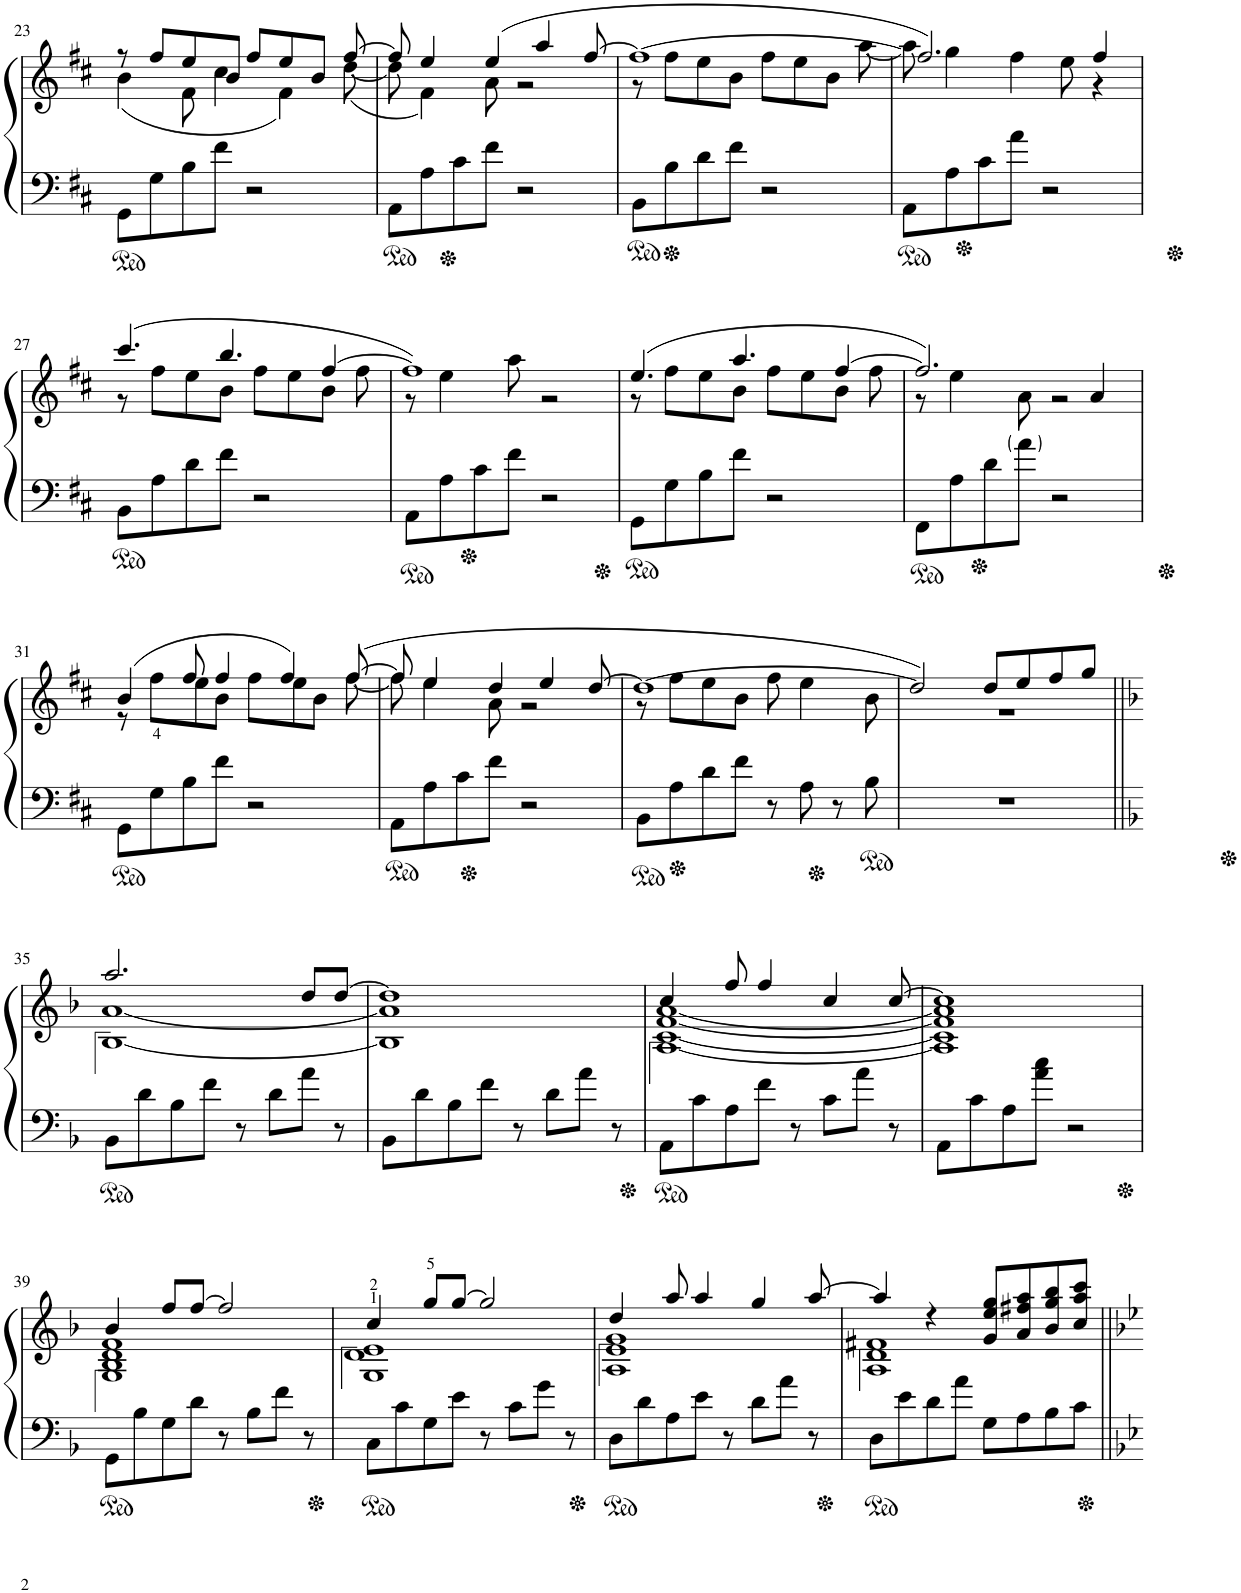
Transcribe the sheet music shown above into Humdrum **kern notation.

**kern	**kern
*part1	*part1
*staff2	*staff1
*I"Piano	*
*I'Pno.	*
!!LO:PB:g=z
*clefF4	*clefG2
*k[f#c#]	*k[f#c#]
*M4/4	*M4/4
=23	=23
*	*^
8GG\L	8r	(4b\
8G\	8ff#/L	.
8B\	8ee/	8f#\
8f#\J	8b/J	4cc#\
2r	8ff#/L	.
.	8ee/	4f#\)
.	8b/J	.
.	[8ff#/	([8dd\
=24	=24	=24
8AA\L	8ff#/]	8dd\]
8A\	4ee/	4f#\)
8c#\	.	.
8f#\J	(4ee/	8a\
2r	.	2r
.	4aa/	.
.	[8ff#/	.
=25	=25	=25
8BB\L	1ff#_	8r
8B\	.	8ff#\L
8d\	.	8ee\
8f#\J	.	8b\J
2r	.	8ff#\L
.	.	8ee\
.	.	8b\J
.	.	[8aa\
=26	=26	=26
8AA\L	2.ff#/])	8aa\]
8A\	.	4gg\
8c#\	.	.
8a\J	.	4ff#\
2r	.	.
.	.	8ee\
.	4ff#/	4r
!!LO:LB:g=z	!!
=27	=27	=27
8BB\L	(4.ccc#/	8r
8A\	.	8ff#\L
8d\	.	8ee\
8f#\J	4.bb/	8b\J
2r	.	8ff#\L
.	.	8ee\
.	[4ff#/	8b\J
.	.	8ff#\
=28	=28	=28
8AA\L	1ff#])	8r
8A\	.	4ee\
8c#\	.	.
8f#\J	.	8aa\
2r	.	2r
=29	=29	=29
8GG\L	(4.ee/	8r
8G\	.	8ff#\L
8B\	.	8ee\
8f#\J	4.aa/	8b\J
2r	.	8ff#\L
.	.	8ee\
.	[4ff#/	8b\J
.	.	8ff#\
=30	=30	=30
8FF#\L	2.ff#/])	8r
8A\	.	4ee\
8d\	.	.
8a\J	.	8a\
2r	.	2r
.	4a/	.
!!LO:LB:g=z	!!
=31	=31	=31
8GG\L	(4b/	8r
8G\	.	8ff#\L
8B\	8ff#/	8ee\
8f#\J	4ff#/	8b\J
2r	.	8ff#\L
.	4ff#/)	8ee\
.	.	8b\J
.	([8ff#/	[8ff#\
=32	=32	=32
8AA\L	8ff#/]	8ff#\]
8A\	4ee/	4ee\
8c#\	.	.
8f#\J	4dd/	8a\
2r	.	2r
.	4ee/	.
.	[8dd/	.
=33	=33	=33
8BB\L	1dd_	8r
8A\	.	8ff#\L
8d\	.	8ee\
8f#\J	.	8b\J
8r	.	8ff#\
8A\	.	4ee\
8r	.	.
8B\	.	8b\
=34	=34	=34
1r	2dd/])	1r
.	8dd/L	.
.	8ee/	.
.	8ff#/	.
.	8gg/J	.
!!LO:LB:g=z	!!
=35||	=35||	=35||
*k[b-]	*k[b-]	*
8BB-\L	2.aa/	[1B- [1a
8d\	.	.
8B-\	.	.
8f\J	.	.
8r	.	.
8d\L	.	.
8a\J	8dd/L	.
8r	[8dd/J	.
=36	=36	=36
8BB-\L	1dd]	1B-] 1a]
8d\	.	.
8B-\	.	.
8f\J	.	.
8r	.	.
8d\L	.	.
8a\J	.	.
8r	.	.
=37	=37	=37
8AA\L	4cc/	[1A [1c [1f [1a
8c\	.	.
8A\	8ff/	.
8f\J	4ff/	.
8r	.	.
8c\L	4cc/	.
8a\J	.	.
8r	[8cc/	.
=38	=38	=38
8AA\L	1cc]	1A] 1c] 1f] 1a]
8c\	.	.
8A\	.	.
8a\ 8cc\J	.	.
2r	.	.
!!LO:LB:g=z	!!
=39	=39	=39
8GG\L	4b-/	1G 1B- 1d 1f
8B-\	.	.
8G\	8ff/L	.
8d\J	[8ff/J	.
8r	2ff/]	.
8B-\L	.	.
8f\J	.	.
8r	.	.
=40	=40	=40
8C\L	4cc/	1G> 1d> 1e>
8c\	.	.
8G\	8gg/L	.
8e\J	[8gg/J	.
8r	2gg/]	.
8c\L	.	.
8g\J	.	.
8r	.	.
=41	=41	=41
8D\L	4dd/	1A 1e 1g
8d\	.	.
8A\	8aa/	.
8e\J	4aa/	.
8r	.	.
8d\L	4gg/	.
8a\J	.	.
8r	[8aa/	.
=42	=42	=42
8D\L	4aa/]	1A 1d 1f#X
8e\	.	.
8d\	4r	.
8a\J	.	.
8G\L	8g/ 8ee/ 8gg/L	.
8A\	8a/ 8ff#X/ 8aa/	.
8B-\	8b-/ 8gg/ 8bb-/	.
8c\J	8cc/ 8aa/ 8ccc/J	.
*	*v	*v
=||	=||
*-	*-
